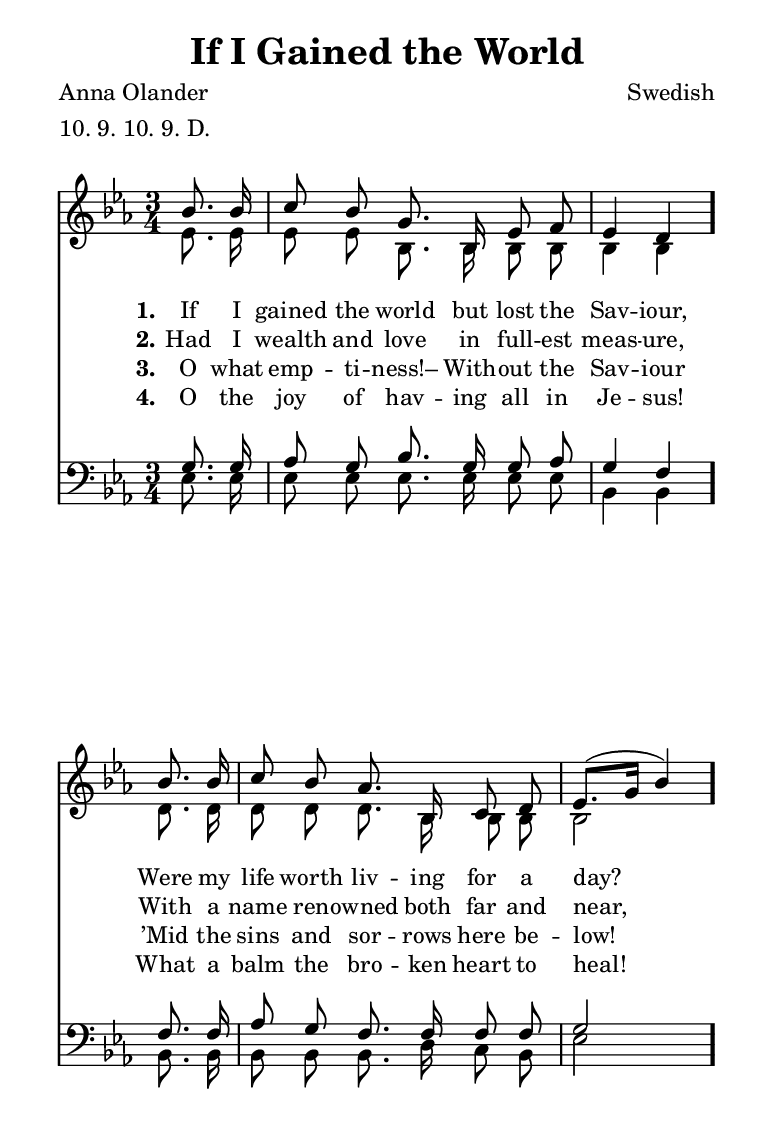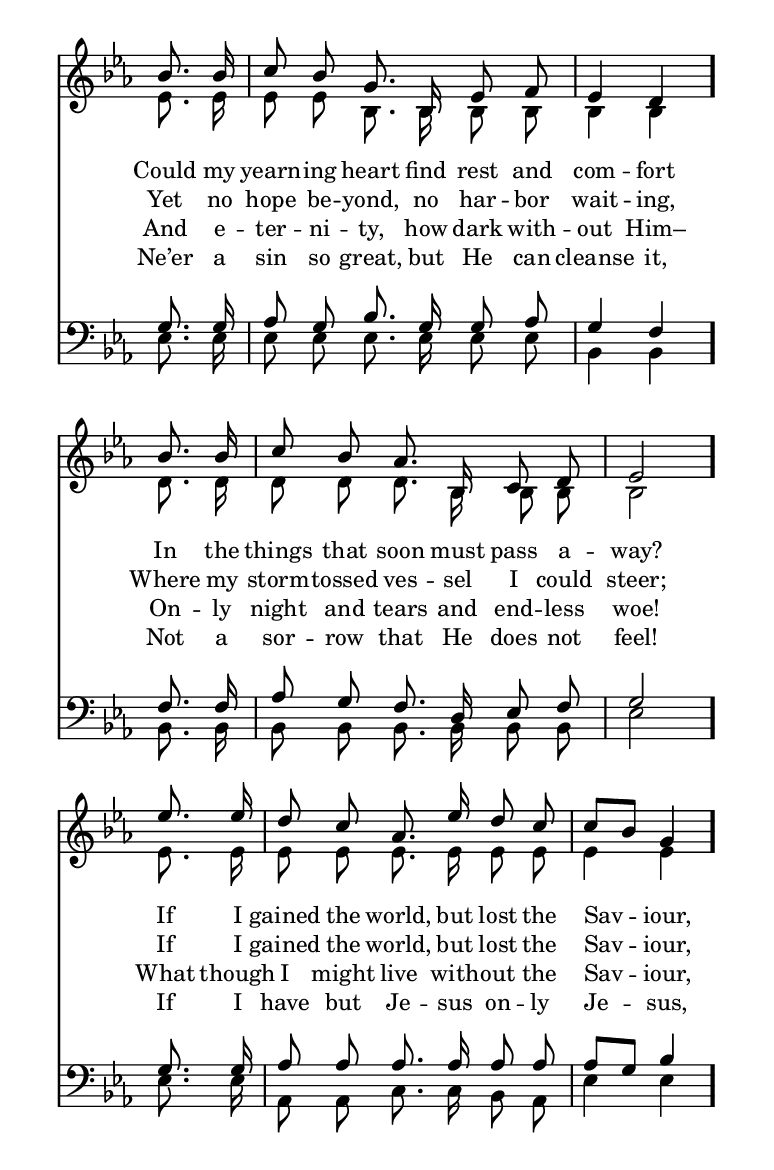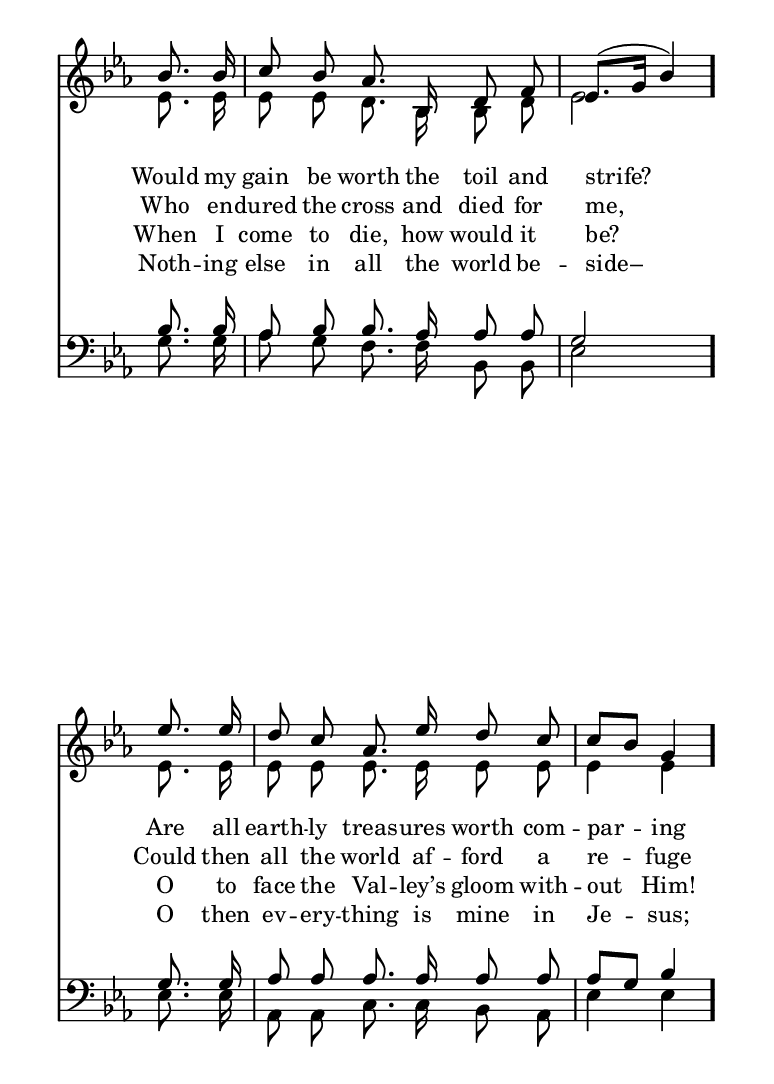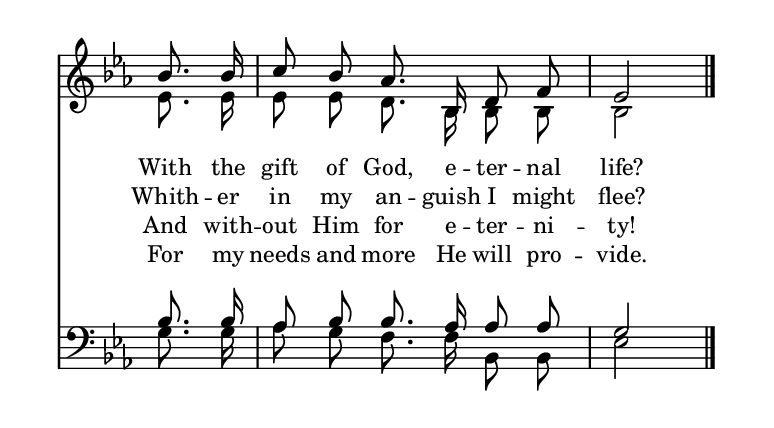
\include "common/global.ily"
\paper {
  \include "common/paper.ily"
  %ragged-bottom = ##t
  ragged-last-bottom = ##t
  %systems-per-page = ##f
  page-count = #(cond (is-eogsized 2) (#t #f))
  system-count = #(cond (is-eogsized 6) (#t #f))
}

\header{
  hymnnumber = "96"
  title = "If I Gained the World"
  tunename = ""
  meter = "10. 9. 10. 9. D."
  poet = "Anna Olander"
  composer = "Swedish"
  %copyright = ""
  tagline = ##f
}

% for fermata in MIDI
ta = { \tempo 4=70 }
tb = { \tempo 4=35 }

patternAA = { c8. c16 | c8 c8 c8. c16 c8 c8 | c4 c4 }
patternAB = { c8. c16 | c8 c8 c8. c16 c8 c8 | c8.([ c16] c4) }
patternAC = { c8. c16 | c8 c8 c8. c16 c8 c8 | c2}
patternAD = { c8. c16 | c8 c8 c8. c16 c8 c8 | c8[ c8] c4 }

global = {
  \include "common/overrides.ily"
  \override Staff.TimeSignature.style = #'numbered
  \time 3/4
  \override Score.MetronomeMark.transparent = ##t % hide all fermata changes too
  \ta
  \key ees \major
  \partial 4
  \autoBeamOff
}

notesSoprano = {
\global
\relative c'' {

  \changePitch \patternAA { bes bes | c bes g bes, ees f | ees d }
  \changePitch \patternAB { bes' bes | c bes aes bes, c d | ees g bes }
  \changePitch \patternAA { bes bes | c bes g bes, ees f | ees d }
  \changePitch \patternAC { bes' bes | c bes aes bes, c d | ees }

  \changePitch \patternAD { ees' ees | d c aes ees' d c | c bes g }
  \changePitch \patternAB { bes bes | c bes aes bes, d f | ees g bes }
  \changePitch \patternAD { ees ees | d c aes ees' d c | c bes g }
  \changePitch \patternAC { bes bes | c bes aes bes, d f | ees }

  \bar "|."

}
}

notesAlto = {
\global
\relative e' {

  \changePitch \patternAA { ees ees | ees ees bes bes bes bes | bes bes }
  \changePitch \patternAC { d d | d d d bes bes bes | bes }
  \changePitch \patternAA { ees ees | ees ees bes bes bes bes | bes bes }
  \changePitch \patternAC { d d | d d d bes bes bes | bes }

  \changePitch \patternAA { ees ees | ees ees ees ees ees ees | ees ees }
  \changePitch \patternAC { ees ees | ees ees d bes bes d | ees }
  \changePitch \patternAA { ees ees | ees ees ees ees ees ees | ees ees }
  \changePitch \patternAC { ees ees | ees ees d bes bes bes | bes }

}
}

notesTenor = {
\global
\relative a {

  \changePitch \patternAA { g g | aes g bes g g aes | g f }
  \changePitch \patternAC { f f | aes g f f f f | g }
  \changePitch \patternAA { g g | aes g bes g g aes | g f }
  \changePitch \patternAC { f f | aes g f d ees f | g }

  \changePitch \patternAD { g g | aes aes aes aes aes aes | aes g bes }
  \changePitch \patternAC { bes bes | aes bes bes aes aes aes | g }
  \changePitch \patternAD { g g | aes aes aes aes aes aes | aes g bes }
  \changePitch \patternAC { bes bes | aes bes bes aes aes aes | g }

}
}

notesBass = {
\global
\relative f {

  \changePitch \patternAA { ees ees | ees ees ees ees ees ees | bes bes }
  \changePitch \patternAC { bes bes bes bes bes d c bes  | ees }
  \changePitch \patternAA { ees ees | ees ees ees ees ees ees | bes bes }
  \changePitch \patternAC { bes bes | bes bes bes bes bes bes | ees }

  \changePitch \patternAA { ees ees | aes, aes c c bes aes | ees' ees }
  \changePitch \patternAC { g g | aes g f f bes, bes | ees }
  \changePitch \patternAA { ees ees | aes, aes c c bes aes | ees' ees }
  \changePitch \patternAC { g g | aes g f f bes, bes | ees }

}
}

wordsA = \lyricmode {
\set stanza = "1."

If I gained the world but lost the Sav -- iour, \bar "."
Were my life worth liv -- ing for a day? \bar "."
Could my yearn -- ing heart find rest and com -- fort \bar "."
In the things that soon must pass a -- way? \bar "."
If I gained the world, but lost the Sav -- iour, \bar "."
Would my gain be worth the toil and strife? \bar "."
Are all earth -- ly treas -- ures worth com -- par -- ing \bar "."
With the gift of God, e -- ter -- nal life? \bar "."

}

wordsB = \lyricmode {
\set stanza = "2."

Had I wealth and love in full -- est meas -- ure,
With a name ren -- owned both far and near,
Yet no hope be -- yond, no har -- bor wait -- ing,
Where my storm -- tossed ves -- sel I could steer;
If I gained the world, but lost the Sav -- iour,
Who en -- dured the cross and died for me,
Could then all the world af -- ford a re -- fuge
Whith -- er in my an -- guish I might flee?

}

wordsC = \lyricmode {
\set stanza = "3."

O what emp -- ti -- ness!– With -- out the Sav -- iour
’Mid the sins and sor -- rows here be -- low!
And e -- ter -- ni -- ty, how dark with -- out Him–
On -- ly night and tears and end -- less woe!
What though I might live with -- out the Sav -- iour,
When I come to die, how would it be?
O to face the Val -- ley’s gloom with -- out Him!
And with -- out Him for e -- ter -- ni -- ty!

}

wordsD = \lyricmode {
\set stanza = "4."

O the joy of hav -- ing all in Je -- sus!
What a balm the bro -- ken heart to heal!
Ne’er a sin so great, but He can cleanse it,
Not a sor -- row that He does not feel!
If I have but Je -- sus on -- ly Je -- sus,
Noth -- ing else in all the world be -- side–
O then ev -- ery -- thing is mine in Je -- sus;
For my needs and more He will pro -- vide.

}

\score {
  \context ChoirStaff <<
    \context Staff = upper <<
      \set ChoirStaff.systemStartDelimiter = #'SystemStartBar
      \context Voice  = sopranos { \voiceOne << \notesSoprano >> }
      \context Voice  = altos { \voiceTwo << \notesAlto >> }
      \context Lyrics = one   \lyricsto sopranos \wordsA
      \context Lyrics = two   \lyricsto sopranos \wordsB
      \context Lyrics = three \lyricsto sopranos \wordsC
      \context Lyrics = four  \lyricsto sopranos \wordsD
    >>
    \context Staff = men <<
      \clef bass
      \context Voice  = tenors { \voiceOne << \notesTenor >> }
      \context Voice  = basses { \voiceTwo << \notesBass >> }
    >>
  >>
  \layout {
    \include "common/layout.ily"
  }
  \midi{
    \include "common/midi.ily"
  }
}

\version "2.19.49"  % necessary for upgrading to future LilyPond versions.

% vi:set et ts=2 sw=2 ai nocindent syntax=lilypond:
